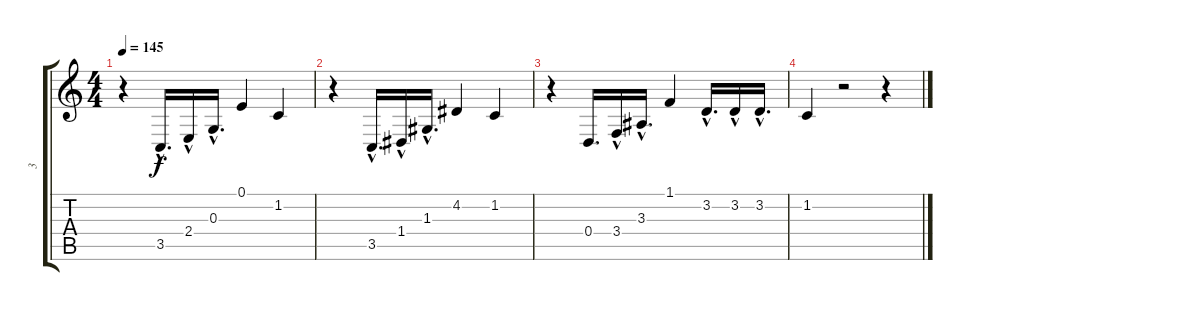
\track ("3" "3") {instrument clarinet}
\staff {score tabs}
\tuning (E4 B3 G3 D3 A2 E2) {hide}
\ts (4 4)
\tempo 145
\clef g2
\ks c
r.4{dy f instrument clarinet} 3.5{hac}.16{d} 2.4{hac}.16 0.3{hac}.16{d} 0.1.4 1.2.4 |
r.4 3.5{hac}.16{d} 1.4{hac}.16 1.3{hac}.16{d} 4.2.4 1.2.4 |
r.4 0.4.16{d} 3.4{hac}.16 3.3{hac}.16{d} 1.1.4 3.2{hac}.16{d} 3.2{hac}.16 3.2{hac}.16{d} |
1.2.4 r.2 r.4
